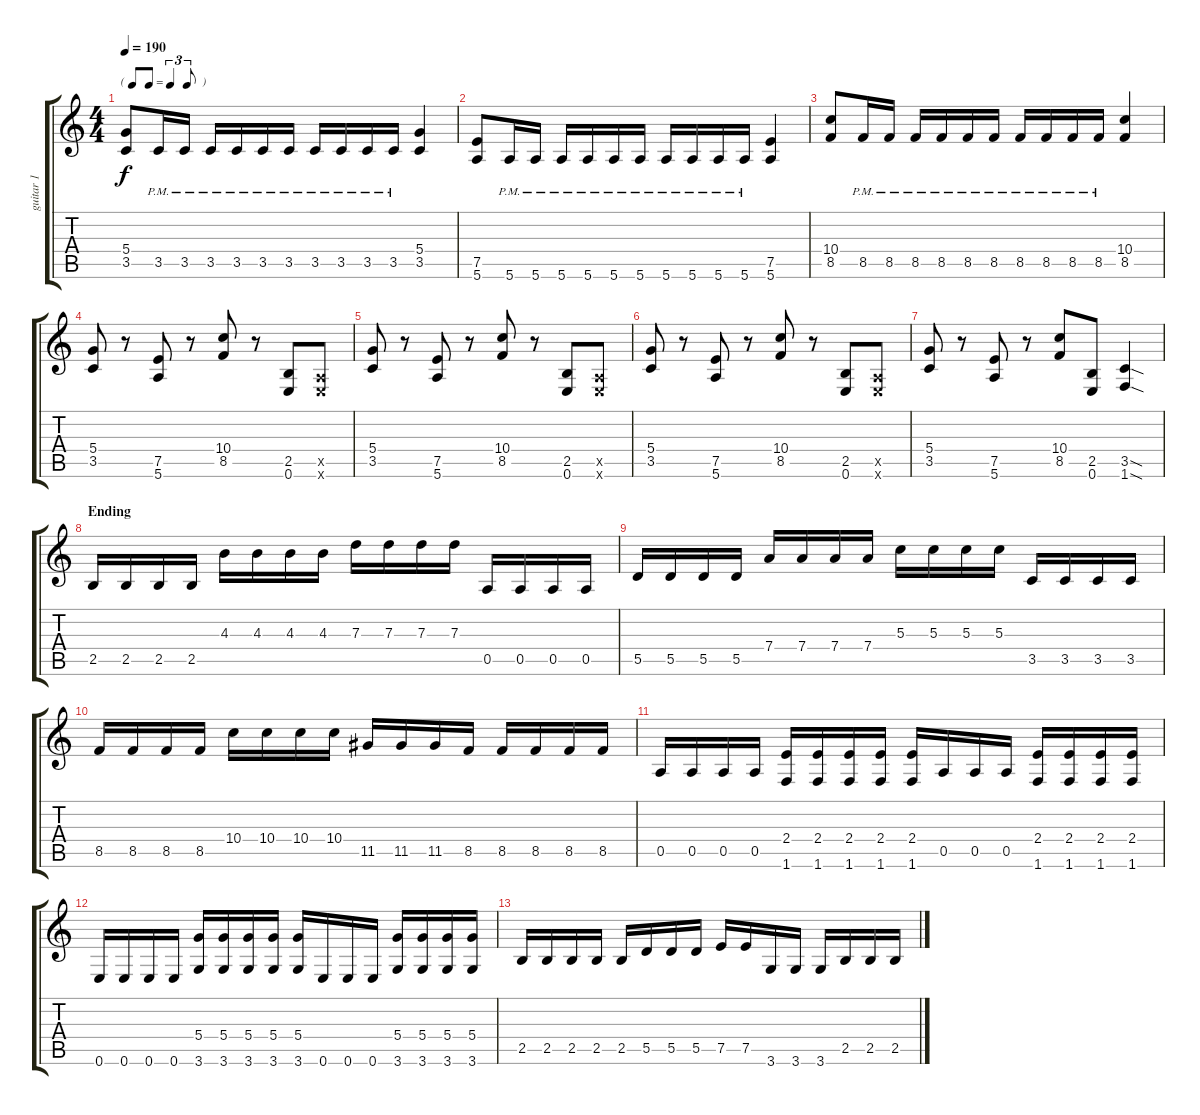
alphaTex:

\track ("guitar 1" "guitar 1") {instrument distortionguitar}
\staff {score tabs}
\tuning (E4 B3 G3 D3 A2 E2) {hide}
\ts (4 4)
\tf triplet8th
\tempo 190
\clef g2
\ks c
(5.4 3.5).8{dy f} 3.5{pm}.16 3.5{pm}.16 3.5{pm}.16 3.5{pm}.16 3.5{pm}.16 3.5{pm}.16 3.5{pm}.16 3.5{pm}.16 3.5{pm}.16 3.5{pm}.16 (5.4 3.5).4 |
(7.5 5.6).8 5.6{pm}.16 5.6{pm}.16 5.6{pm}.16 5.6{pm}.16 5.6{pm}.16 5.6{pm}.16 5.6{pm}.16 5.6{pm}.16 5.6{pm}.16 5.6{pm}.16 (7.5 5.6).4 |
(10.4 8.5).8 8.5{pm}.16 8.5{pm}.16 8.5{pm}.16 8.5{pm}.16 8.5{pm}.16 8.5{pm}.16 8.5{pm}.16 8.5{pm}.16 8.5{pm}.16 8.5{pm}.16 (10.4 8.5).4 |
(5.4 3.5).8 r.8 (7.5 5.6).8 r.8 (10.4 8.5).8 r.8 (2.5 0.6).8 (0.5{x} 0.6{x}).8 |
(5.4 3.5).8 r.8 (7.5 5.6).8 r.8 (10.4 8.5).8 r.8 (2.5 0.6).8 (0.5{x} 0.6{x}).8 |
(5.4 3.5).8 r.8 (7.5 5.6).8 r.8 (10.4 8.5).8 r.8 (2.5 0.6).8 (0.5{x} 0.6{x}).8 |
(5.4 3.5).8 r.8 (7.5 5.6).8 r.8 (10.4 8.5).8 (2.5 0.6).8 (3.5{sod} 1.6{sod}).4 |
\section ("" "Ending")
2.5.16{volume 10} 2.5.16 2.5.16 2.5.16 4.3.16 4.3.16 4.3.16 4.3.16 7.3.16 7.3.16 7.3.16 7.3.16 0.5.16 0.5.16 0.5.16 0.5.16 |
5.5.16{volume 8} 5.5.16 5.5.16 5.5.16 7.4.16 7.4.16 7.4.16 7.4.16 5.3.16 5.3.16 5.3.16 5.3.16 3.5.16 3.5.16 3.5.16 3.5.16 |
8.5.16{volume 6} 8.5.16 8.5.16 8.5.16 10.4.16 10.4.16 10.4.16 10.4.16 11.5.16 11.5.16 11.5.16 8.5.16 8.5.16 8.5.16 8.5.16 8.5.16 |
0.5.16{volume 4} 0.5.16 0.5.16 0.5.16 (2.4 1.6).16 (2.4 1.6).16 (2.4 1.6).16 (2.4 1.6).16 (2.4 1.6).16 0.5.16 0.5.16 0.5.16 (2.4 1.6).16 (2.4 1.6).16 (2.4 1.6).16 (2.4 1.6).16 |
0.6.16{volume 0} 0.6.16 0.6.16 0.6.16 (5.4 3.6).16 (5.4 3.6).16 (5.4 3.6).16 (5.4 3.6).16 (5.4 3.6).16 0.6.16 0.6.16 0.6.16 (5.4 3.6).16 (5.4 3.6).16 (5.4 3.6).16 (5.4 3.6).16 |
2.5.16{volume 0} 2.5.16 2.5.16 2.5.16 2.5.16 5.5.16 5.5.16 5.5.16 7.5.16 7.5.16 3.6.16 3.6.16 3.6.16 2.5.16 2.5.16 2.5.16
